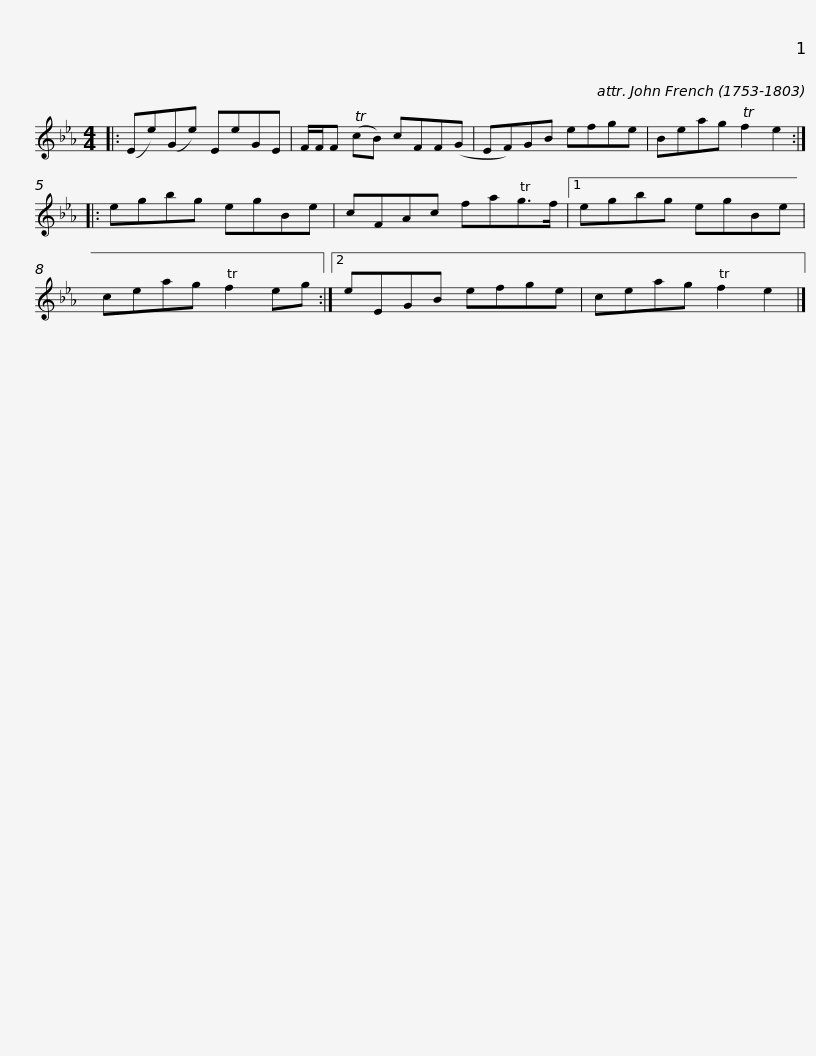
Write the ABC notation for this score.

X:1
L:1/8
M:4/4
I:linebreak $
K:Eb
V:1 treble
V:1
|: (Ee)(Ge) EeGE | F/F/F (TcB) cFF(G | EF)GB efge | Beag Tf2 e2 :: egbg egBe |$ %5
 cFAc faTg>f |1 egbg egBe | ceag Tf2 eg :|2 eEGB efge | ceag Tf2 e2 |] %10
